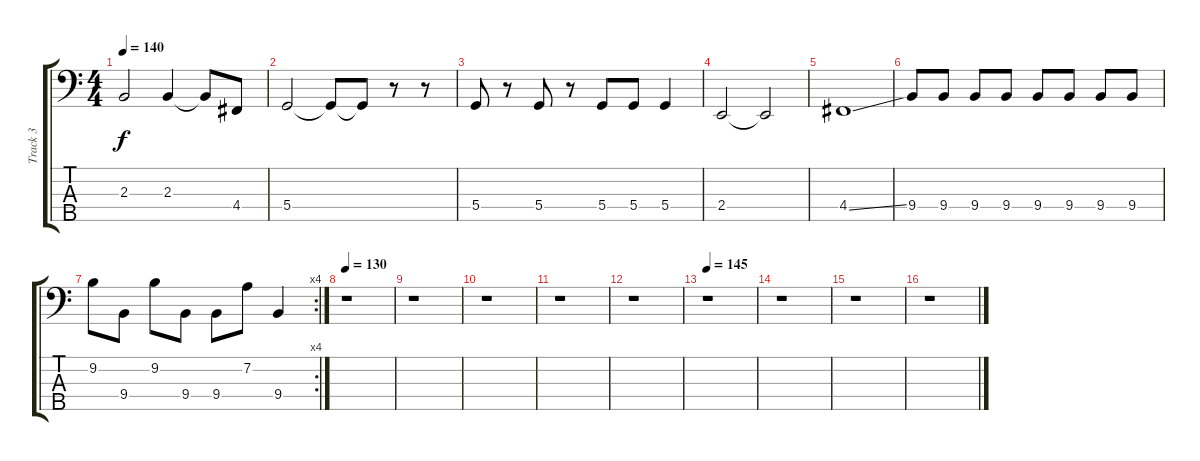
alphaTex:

\track ("Track 3" "Track 3") {instrument electricbassfinger}
\staff {score tabs}
\tuning (G2 D2 A1 D1 B0) {hide}
\ts (4 4)
\tempo 140
\clef f4
\ks c
2.3.2{dy f} 2.3.4 2.3{t}.8 4.4.8 |
5.4.2 5.4{t}.8 5.4{t}.8 r.8 r.8 |
5.4.8 r.8 5.4.8 r.8 5.4.8 5.4.8 5.4.4 |
2.4.2 2.4{t}.2 |
4.4{ss}.1 |
9.4.8 9.4.8 9.4.8 9.4.8 9.4.8 9.4.8 9.4.8 9.4.8 |
\rc 4
9.2.8 9.4.8 9.2.8 9.4.8 9.4.8 7.2.8 9.4.4 |
\tempo 130
r.1 |
r.1 |
r.1 |
r.1 |
r.1 |
\tempo 145
r.1 |
r.1 |
r.1 |
r.1
